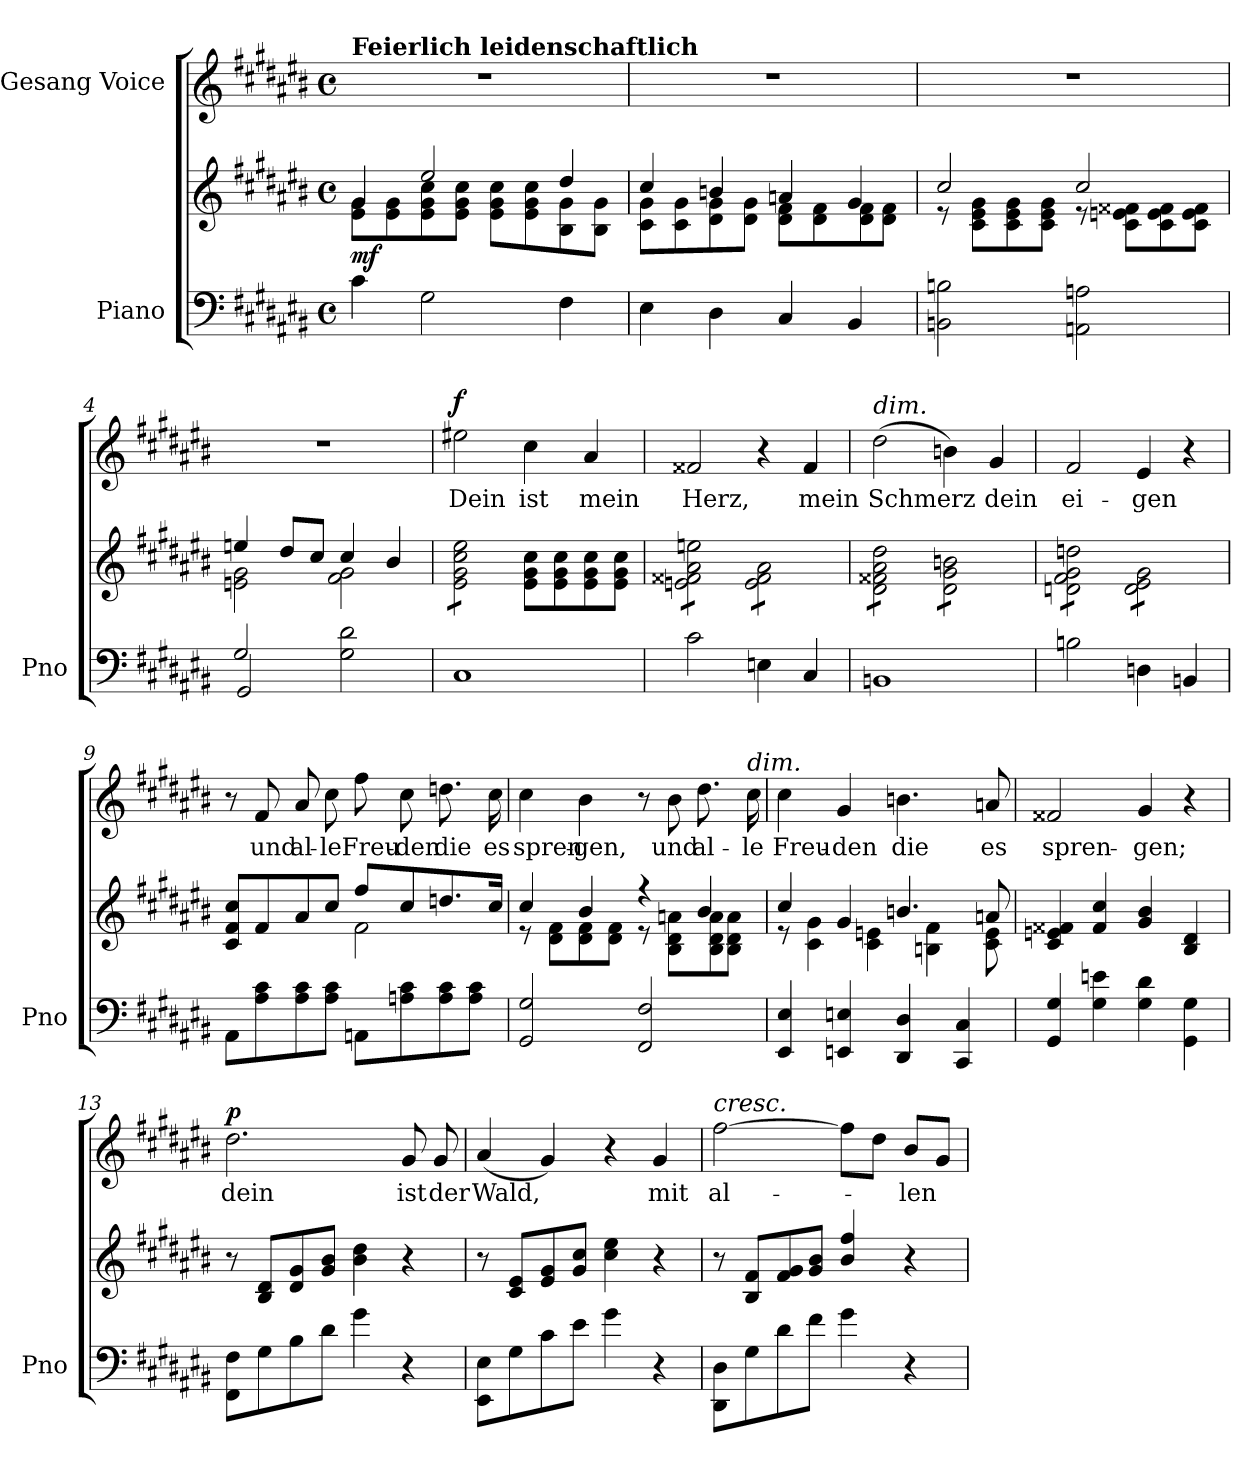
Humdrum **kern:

**kern	**kern	**dynam	**kern	**text	**dynam
*part2	*part2	*part2	*part1	*part1	*part1
*staff3	*staff2	*staff2/3	*staff1	*staff1	*staff1
*I"Piano	*	*	*I"Gesang Voice	*	*
*I'Pno	*	*	*	*	*
*clefF4	*clefG2	*	*clefG2	*	*
*k[f#c#g#d#a#e#b#]	*k[f#c#g#d#a#e#b#]	*	*k[f#c#g#d#a#e#b#]	*	*
*M4/4	*M4/4	*	*M4/4	*	*
*met(c)	*met(c)	*	*met(c)	*	*
=1	=1	=1	=1	=1	=1
*	*^	*	*	*	*
!	!	!	!	!LO:TX:a:B:t=Feierlich leidenschaftlich	!	!
!	!	!	!LO:DY:b	!	!	!
4c#\	4g#/	8e#\ 8g#\L	mf	1r	.	.
.	.	8e#\ 8g#\	.	.	.	.
2G#\	2ee#/	8e#\ 8g#\ 8cc#\	.	.	.	.
.	.	8e#\ 8g#\ 8cc#\J	.	.	.	.
.	.	8e#\ 8g#\ 8cc#\L	.	.	.	.
.	.	8e#\ 8g#\ 8cc#\	.	.	.	.
4F#\	4dd#/	8B#\ 8g#\	.	.	.	.
.	.	8B#\ 8g#\J	.	.	.	.
=2	=2	=2	=2	=2	=2	=2
4E#\	4cc#/	8c#\ 8g#\L	.	1r	.	.
.	.	8c#\ 8g#\	.	.	.	.
4D#\	4bn/	8d#\ 8g#\	.	.	.	.
.	.	8d#\ 8g#\J	.	.	.	.
4C#/	4an/	8d#\ 8f#\L	.	.	.	.
.	.	8d#\ 8f#\	.	.	.	.
4BB#/	4g#/	8d#\ 8f#\	.	.	.	.
.	.	8d#\ 8f#\J	.	.	.	.
=3	=3	=3	=3	=3	=3	=3
2BBn\ 2Bn\	2cc#/	8r	.	1r	.	.
.	.	8c#\ 8e#\ 8g#\L	.	.	.	.
.	.	8c#\ 8e#\ 8g#\	.	.	.	.
.	.	8c#\ 8e#\ 8g#\J	.	.	.	.
2AAn\ 2An\	2cc#/	8r	.	.	.	.
.	.	8c#\ 8en\ 8f##X\L	.	.	.	.
.	.	8c#\ 8e\ 8f##\	.	.	.	.
.	.	8c#\ 8e\ 8f##\J	.	.	.	.
=4	=4	=4	=4	=4	=4	=4
*^	*	*	*	*	*	*
2G#/	2GG#/	4een/	2en\ 2g#\	.	1r	.	.
.	.	8dd#/L	.	.	.	.	.
.	.	8cc#/J	.	.	.	.	.
2G#\ 2d#\	2ryy	4cc#/	2f#\ 2g#\	.	.	.	.
.	.	4b#/	.	.	.	.	.
*v	*v	*	*	*	*	*	*
*	*v	*v	*	*	*	*
=5	=5	=5	=5	=5	=5
!	!	!	!	!	!LO:DY:a
*	*tremolo	*	*	*	*
1C#	8e#\ 8g#\ 8cc#\ 8ee#\L	.	2ee#X\	Dein	f
.	8e#\ 8g#\ 8cc#\ 8ee#\	.	.	.	.
.	8e#\ 8g#\ 8cc#\ 8ee#\	.	.	.	.
.	8e#\ 8g#\ 8cc#\ 8ee#\J	.	.	.	.
*	*Xtremolo	*	*	*	*
.	8e#\ 8g#\ 8cc#\L	.	4cc#\	ist	.
.	8e#\ 8g#\ 8cc#\	.	.	.	.
.	8e#\ 8g#\ 8cc#\	.	4a#/	mein	.
.	8e#\ 8g#\ 8cc#\J	.	.	.	.
=6	=6	=6	=6	=6	=6
*	*tremolo	*	*	*	*
2c#\	8en\ 8f##X\ 8a#\ 8een\L	.	2f##X/	Herz,	.
.	8en\ 8f##X\ 8a#\ 8een\	.	.	.	.
.	8en\ 8f##X\ 8a#\ 8een\	.	.	.	.
.	8en\ 8f##X\ 8a#\ 8een\J	.	.	.	.
4En\	8e\ 8f##\ 8a#\L	.	4r	.	.
.	8e\ 8f##\ 8a#\	.	.	.	.
4C#/	8e\ 8f##\ 8a#\	.	4f##/	mein	.
.	8e\ 8f##\ 8a#\J	.	.	.	.
=7	=7	=7	=7	=7	=7
!	!	!	!LO:TX:a:i:t=dim.	!	!
1BBn	8d#\ 8f##X\ 8a#\ 8dd#\L	.	(2dd#\	Schmerz	.
.	8d#\ 8f##X\ 8a#\ 8dd#\	.	.	.	.
.	8d#\ 8f##X\ 8a#\ 8dd#\	.	.	.	.
.	8d#\ 8f##X\ 8a#\ 8dd#\J	.	.	.	.
.	8d#\ 8g#\ 8bn\L	.	4bn\)	.	.
.	8d#\ 8g#\ 8bn\	.	.	.	.
.	8d#\ 8g#\ 8bn\	.	4g#/	dein	.
.	8d#\ 8g#\ 8bn\J	.	.	.	.
=8	=8	=8	=8	=8	=8
2Bn\	8dn\ 8f#\ 8g#\ 8ddn\L	.	2f#/	ei-	.
.	8dn\ 8f#\ 8g#\ 8ddn\	.	.	.	.
.	8dn\ 8f#\ 8g#\ 8ddn\	.	.	.	.
.	8dn\ 8f#\ 8g#\ 8ddn\J	.	.	.	.
4Dn\	8d\ 8e#\ 8g#\L	.	4e#/	-gen	.
.	8d\ 8e#\ 8g#\	.	.	.	.
4BBn/	8d\ 8e#\ 8g#\	.	4r	.	.
.	8d\ 8e#\ 8g#\J	.	.	.	.
*	*Xtremolo	*	*	*	*
=9	=9	=9	=9	=9	=9
*	*^	*	*	*	*
8AA#\L	8c#/ 8f#/ 8cc#/L	2ryy	.	8r	.	.
8A#\ 8c#\	8f#/	.	.	8f#/	und	.
8A#\ 8c#\	8a#/	.	.	8a#/	al-	.
8A#\ 8c#\J	8cc#/J	.	.	8cc#\	-le	.
8AAn\L	8ff#/L	2f#\	.	8ff#\	Freu-	.
8An\ 8c#\	8cc#/	.	.	8cc#\	-den	.
8A\ 8c#\	8.ddn/	.	.	8.ddn\	die	.
8A\ 8c#\J	.	.	.	.	.	.
.	16cc#/Jk	.	.	16cc#\	es	.
=10	=10	=10	=10	=10	=10	=10
2GG#/ 2G#/	4cc#/	8r	.	4cc#\	spren-	.
.	.	8d#\ 8f#\L	.	.	.	.
.	4b#/	8d#\ 8f#\	.	4b#\	-gen,	.
.	.	8d#\ 8f#\J	.	.	.	.
2FF#/ 2F#/	4r	8r	.	8r	.	.
.	.	8B#\ 8d#\ 8an\L	.	8b#\	und	.
.	4b#/	8B#\ 8d#\ 8a\	.	8.dd#\	al-	.
.	.	8B#\ 8d#\ 8a\J	.	.	.	.
!	!	!	!	!LO:TX:a:i:t=dim.	!	!
.	.	.	.	16cc#\	-le	.
=11	=11	=11	=11	=11	=11	=11
4EE#/ 4E#/	4cc#/	8r	.	4cc#\	Freu-	.
.	.	4c#\ 4g#\	.	.	.	.
4EEn/ 4En/	4g#/	.	.	4g#/	-den	.
.	.	4c#\ 4en\	.	.	.	.
4DD#/ 4D#/	4.bn/	.	.	4.bn\	die	.
.	.	4Bn\ 4f#\	.	.	.	.
4CC#/ 4C#/	.	.	.	.	.	.
.	8an/	8c#\ 8e\	.	8an/	es	.
*	*v	*v	*	*	*	*
=12	=12	=12	=12	=12	=12
4GG#/ 4G#/	4c#/ 4en/ 4f##X/	.	2f##X/	spren-	.
4G#\ 4en\	4f##/ 4cc#/	.	.	.	.
4G#\ 4d#\	4g#/ 4b#/	.	4g#/	-gen;	.
4GG#\ 4G#\	4B#/ 4d#/	.	4r	.	.
=13	=13	=13	=13	=13	=13
!	!	!	!	!	!LO:DY:a
8FF#\ 8F#\L	8r	.	2.dd#\	dein	p
8G#\	8B#/ 8d#/L	.	.	.	.
8B#\	8d#/ 8g#/	.	.	.	.
8d#\J	8g#/ 8b#/J	.	.	.	.
4g#\	4b#\ 4dd#\	.	.	.	.
4r	4r	.	8g#/	ist	.
.	.	.	8g#/	der	.
=14	=14	=14	=14	=14	=14
8EE#\ 8E#\L	8r	.	(4a#/	Wald,	.
8G#\	8c#/ 8e#/L	.	.	.	.
8c#\	8e#/ 8g#/	.	4g#/)	.	.
8e#\J	8g#/ 8cc#/J	.	.	.	.
4g#\	4cc#\ 4ee#\	.	4r	.	.
4r	4r	.	4g#/	mit	.
=15	=15	=15	=15	=15	=15
!	!	!	!LO:TX:a:i:t=cresc.	!	!
8DD#\ 8D#\L	8r	.	[2ff#\	al-	.
8G#\	8B#/ 8f#/L	.	.	.	.
8d#\	8f#/ 8g#/	.	.	.	.
8f#\J	8g#/ 8b#/J	.	.	.	.
4g#\	4b#/ 4ff#/	.	8ff#\L]	.	.
.	.	.	8dd#\J	.	.
4r	4r	.	8b#/L	-len	.
.	.	.	8g#/J	.	.
=	=	=	=	=	=
*-	*-	*-	*-	*-	*-
